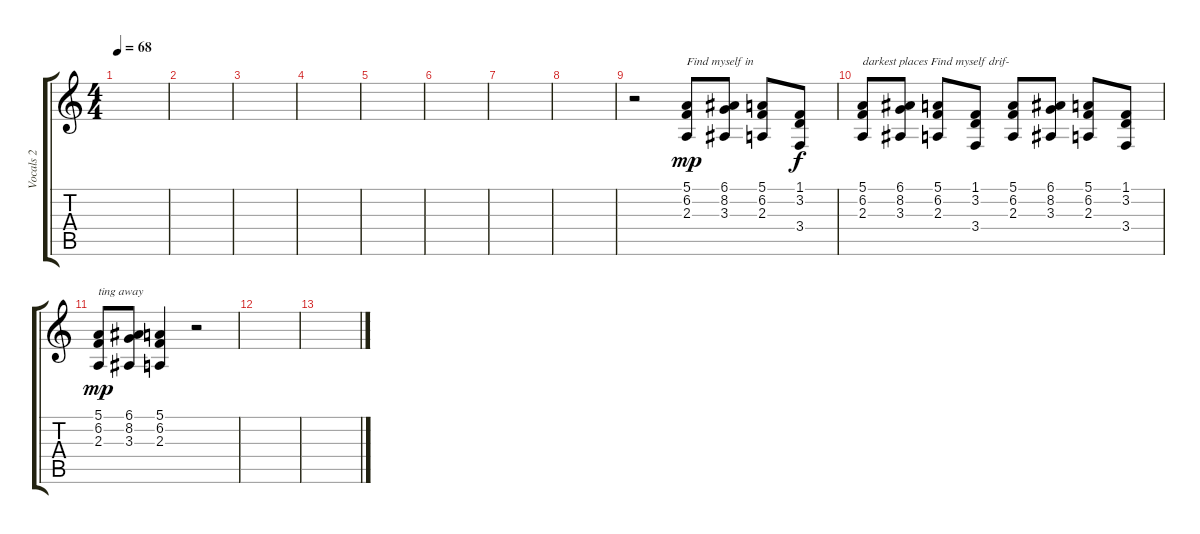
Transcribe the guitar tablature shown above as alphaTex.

\track ("Vocals 2" "Vocals 2") {instrument frenchhorn}
\staff {score tabs}
\tuning (E4 B3 G3 D3 A2 E2) {hide}
\ts (4 4)
\tempo 68
\clef g2
\ks c
|
|
|
|
|
|
|
|
r.2 (5.1 6.2 2.3).8{txt "Find myself in" dy mp} (6.1 8.2 3.3).8 (5.1 6.2 2.3).8 (1.1 3.2 3.4).8{dy f} |
(5.1 6.2 2.3).8{txt "darkest places Find myself drif-"} (6.1 8.2 3.3).8 (5.1 6.2 2.3).8 (1.1 3.2 3.4).8 (5.1 6.2 2.3).8 (6.1 8.2 3.3).8 (5.1 6.2 2.3).8 (1.1 3.2 3.4).8 |
(5.1 6.2 2.3).8{txt "ting away" dy mp} (6.1 8.2 3.3).8 (5.1 6.2 2.3).4 r.2 |
|
\section ("" "")
